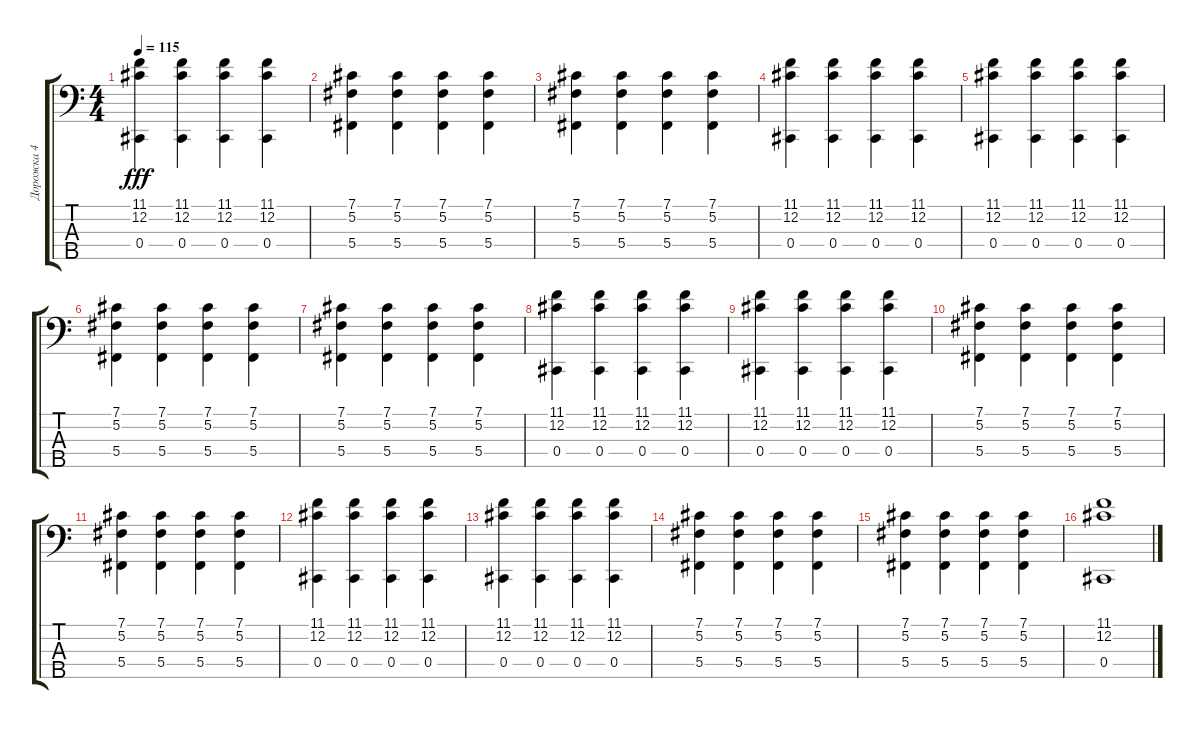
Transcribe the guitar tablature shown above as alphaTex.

\track ("Дорожка 4" "Дорожка 4") {instrument electricbassfinger}
\staff {score tabs}
\tuning (Gb2 Db2 Ab1 Db1 Bb0) {hide}
\ts (4 4)
\tempo 115
\clef f4
\ks c
(11.1 12.2 0.4).4{dy fff} (11.1 12.2 0.4).4 (11.1 12.2 0.4).4 (11.1 12.2 0.4).4 |
(7.1 5.2 5.4).4 (7.1 5.2 5.4).4 (7.1 5.2 5.4).4 (7.1 5.2 5.4).4 |
(7.1 5.2 5.4).4 (7.1 5.2 5.4).4 (7.1 5.2 5.4).4 (7.1 5.2 5.4).4 |
(11.1 12.2 0.4).4 (11.1 12.2 0.4).4 (11.1 12.2 0.4).4 (11.1 12.2 0.4).4 |
(11.1 12.2 0.4).4 (11.1 12.2 0.4).4 (11.1 12.2 0.4).4 (11.1 12.2 0.4).4 |
(7.1 5.2 5.4).4 (7.1 5.2 5.4).4 (7.1 5.2 5.4).4 (7.1 5.2 5.4).4 |
(7.1 5.2 5.4).4 (7.1 5.2 5.4).4 (7.1 5.2 5.4).4 (7.1 5.2 5.4).4 |
(11.1 12.2 0.4).4 (11.1 12.2 0.4).4 (11.1 12.2 0.4).4 (11.1 12.2 0.4).4 |
(11.1 12.2 0.4).4 (11.1 12.2 0.4).4 (11.1 12.2 0.4).4 (11.1 12.2 0.4).4 |
(7.1 5.2 5.4).4 (7.1 5.2 5.4).4 (7.1 5.2 5.4).4 (7.1 5.2 5.4).4 |
(7.1 5.2 5.4).4 (7.1 5.2 5.4).4 (7.1 5.2 5.4).4 (7.1 5.2 5.4).4 |
(11.1 12.2 0.4).4 (11.1 12.2 0.4).4 (11.1 12.2 0.4).4 (11.1 12.2 0.4).4 |
(11.1 12.2 0.4).4 (11.1 12.2 0.4).4 (11.1 12.2 0.4).4 (11.1 12.2 0.4).4 |
(7.1 5.2 5.4).4 (7.1 5.2 5.4).4 (7.1 5.2 5.4).4 (7.1 5.2 5.4).4 |
(7.1 5.2 5.4).4 (7.1 5.2 5.4).4 (7.1 5.2 5.4).4 (7.1 5.2 5.4).4 |
(11.1 12.2 0.4).1
